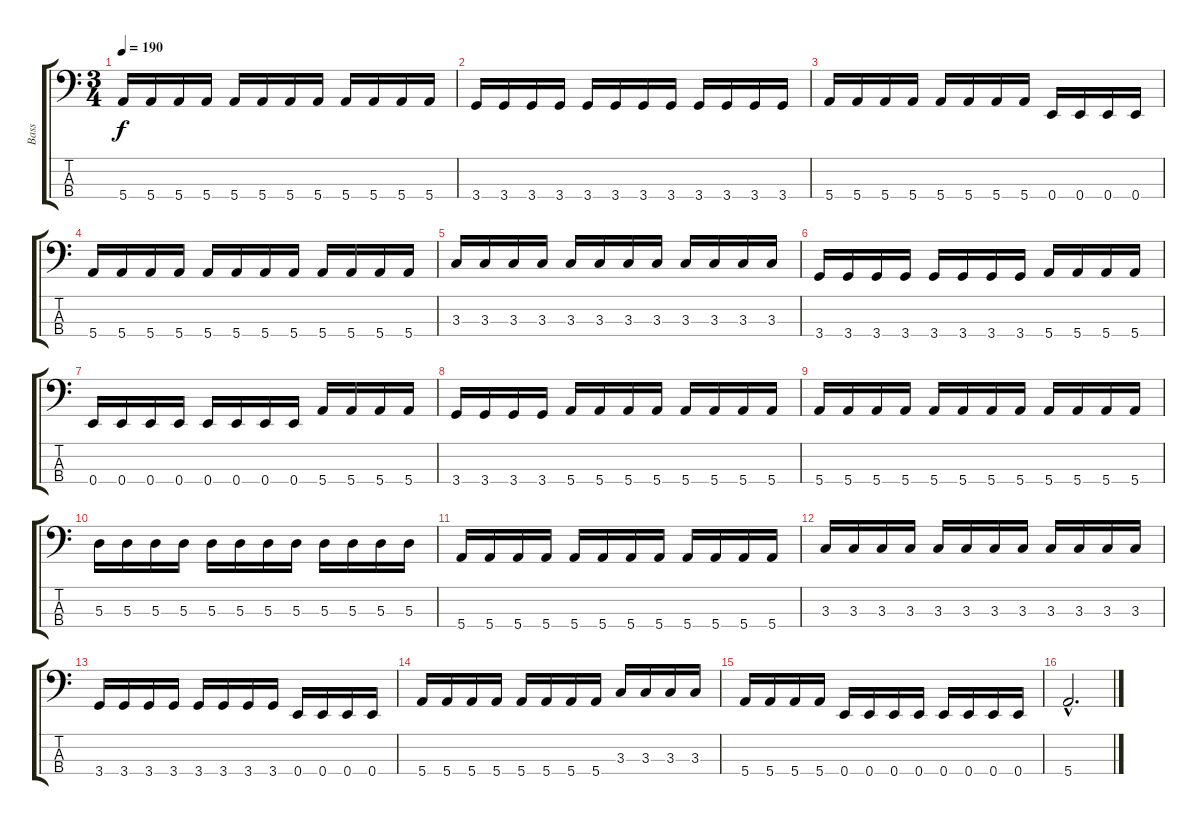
\track ("Bass" "Bass") {instrument electricbasspick}
\staff {score tabs}
\tuning (G2 D2 A1 E1) {hide}
\ts (3 4)
\tempo 190
\clef f4
\ks c
5.4.16{dy f} 5.4.16 5.4.16 5.4.16 5.4.16 5.4.16 5.4.16 5.4.16 5.4.16 5.4.16 5.4.16 5.4.16 |
3.4.16 3.4.16 3.4.16 3.4.16 3.4.16 3.4.16 3.4.16 3.4.16 3.4.16 3.4.16 3.4.16 3.4.16 |
5.4.16 5.4.16 5.4.16 5.4.16 5.4.16 5.4.16 5.4.16 5.4.16 0.4.16 0.4.16 0.4.16 0.4.16 |
5.4.16 5.4.16 5.4.16 5.4.16 5.4.16 5.4.16 5.4.16 5.4.16 5.4.16 5.4.16 5.4.16 5.4.16 |
3.3.16 3.3.16 3.3.16 3.3.16 3.3.16 3.3.16 3.3.16 3.3.16 3.3.16 3.3.16 3.3.16 3.3.16 |
3.4.16 3.4.16 3.4.16 3.4.16 3.4.16 3.4.16 3.4.16 3.4.16 5.4.16 5.4.16 5.4.16 5.4.16 |
0.4.16 0.4.16 0.4.16 0.4.16 0.4.16 0.4.16 0.4.16 0.4.16 5.4.16 5.4.16 5.4.16 5.4.16 |
3.4.16 3.4.16 3.4.16 3.4.16 5.4.16 5.4.16 5.4.16 5.4.16 5.4.16 5.4.16 5.4.16 5.4.16 |
5.4.16 5.4.16 5.4.16 5.4.16 5.4.16 5.4.16 5.4.16 5.4.16 5.4.16 5.4.16 5.4.16 5.4.16 |
5.3.16 5.3.16 5.3.16 5.3.16 5.3.16 5.3.16 5.3.16 5.3.16 5.3.16 5.3.16 5.3.16 5.3.16 |
5.4.16 5.4.16 5.4.16 5.4.16 5.4.16 5.4.16 5.4.16 5.4.16 5.4.16 5.4.16 5.4.16 5.4.16 |
3.3.16 3.3.16 3.3.16 3.3.16 3.3.16 3.3.16 3.3.16 3.3.16 3.3.16 3.3.16 3.3.16 3.3.16 |
3.4.16 3.4.16 3.4.16 3.4.16 3.4.16 3.4.16 3.4.16 3.4.16 0.4.16 0.4.16 0.4.16 0.4.16 |
5.4.16 5.4.16 5.4.16 5.4.16 5.4.16 5.4.16 5.4.16 5.4.16 3.3.16 3.3.16 3.3.16 3.3.16 |
5.4.16 5.4.16 5.4.16 5.4.16 0.4.16 0.4.16 0.4.16 0.4.16 0.4.16 0.4.16 0.4.16 0.4.16 |
5.4{hac}.2{d}
